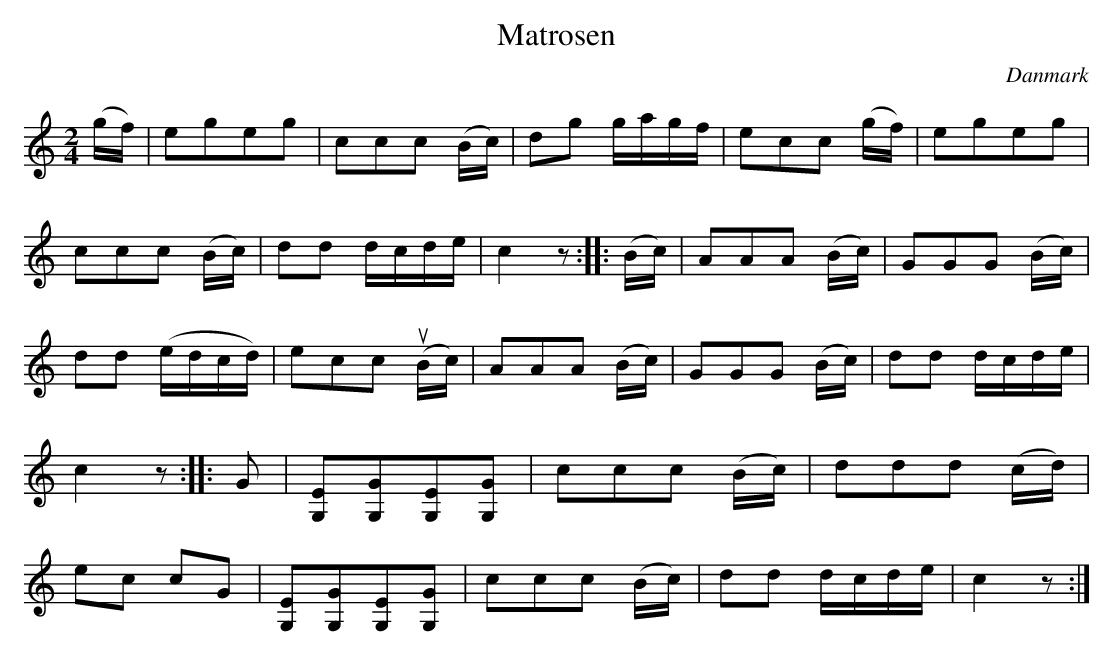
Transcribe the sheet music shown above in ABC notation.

X:1
T: Matrosen
O:Danmark
M: 2/4
L: 1/8
K: C
(g/f/)|egeg|ccc (B/c/)|dg g/a/g/f/|ecc (g/f/)|egeg|\
ccc (B/c/)|dd d/c/d/e/|c2 z:| |:(B/c/)|AAA (B/c/)|GGG (B/c/)|dd (e/d/c/d/)|\
ecc (!upbow!B/c/)|AAA (B/c/)|GGG (B/c/)|dd d/c/d/e/|c2 z:| |:G|[EG,][GG,][EG,][GG,]|\
ccc (B/c/)|ddd (c/d/)|ec cG|[EG,][GG,][EG,][GG,]|ccc (B/c/)|dd d/c/d/e/|c2 z:|]
